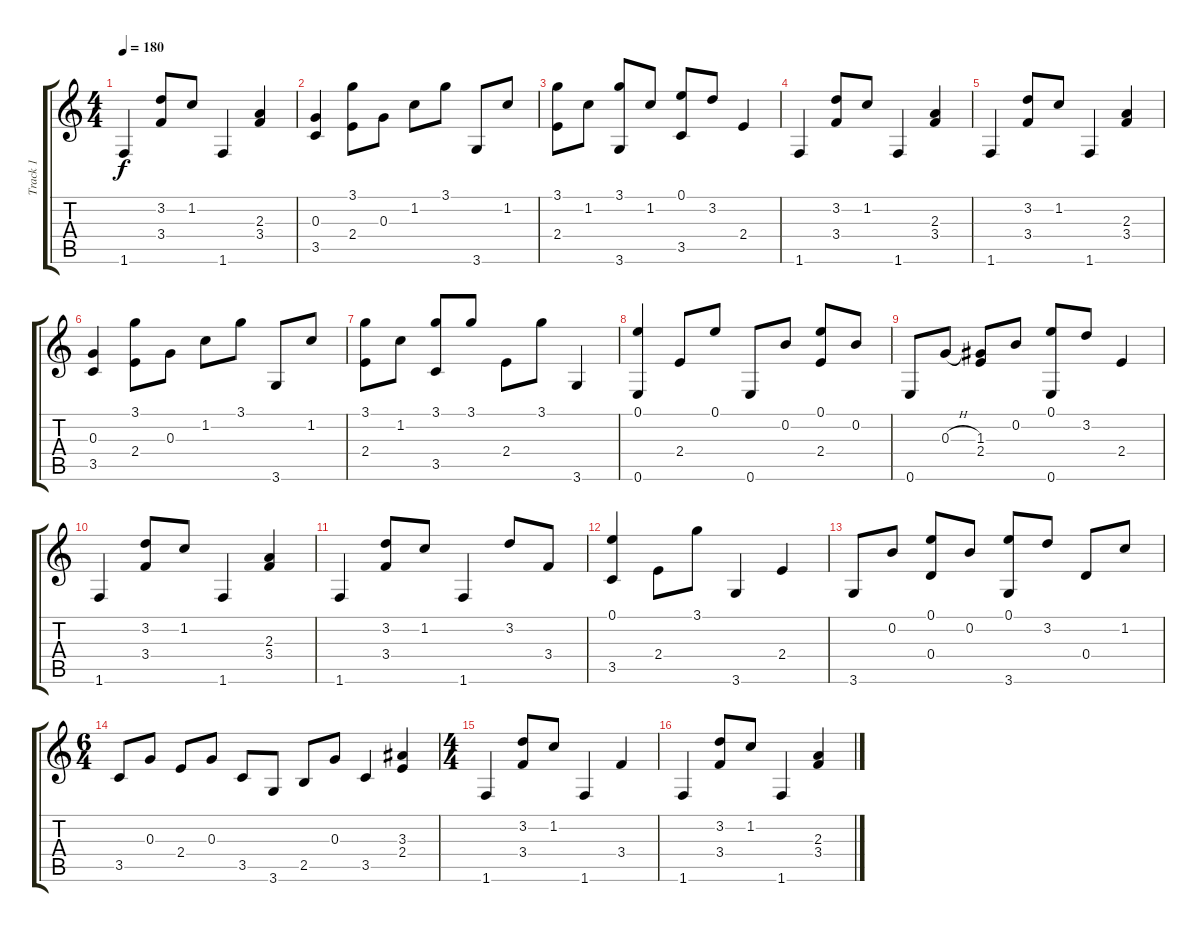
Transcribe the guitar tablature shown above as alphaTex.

\track ("Track 1" "Track 1") {instrument acousticguitarsteel}
\staff {score tabs}
\tuning (E4 B3 G3 D3 A2 E2) {hide}
\ts (4 4)
\tempo 180
\clef g2
\ks c
1.6.4{dy f} (3.2 3.4).8 1.2.8 1.6.4 (2.3 3.4).4 |
(0.3 3.5).4 (3.1 2.4).8 0.3.8 1.2.8 3.1.8 3.6.8 1.2.8 |
(3.1 2.4).8 1.2.8 (3.1 3.6).8 1.2.8 (0.1 3.5).8 3.2.8 2.4.4 |
1.6.4 (3.2 3.4).8 1.2.8 1.6.4 (2.3 3.4).4 |
1.6.4 (3.2 3.4).8 1.2.8 1.6.4 (2.3 3.4).4 |
(0.3 3.5).4 (3.1 2.4).8 0.3.8 1.2.8 3.1.8 3.6.8 1.2.8 |
(3.1 2.4).8 1.2.8 (3.1 3.5).8 3.1.8 2.4.8 3.1.8 3.6.4 |
(0.1 0.6).4 2.4.8 0.1.8 0.6.8 0.2.8 (0.1 2.4).8 0.2.8 |
0.6.8 0.3{h}.8 (1.3 2.4).8 0.2.8 (0.1 0.6).8 3.2.8 2.4.4 |
1.6.4 (3.2 3.4).8 1.2.8 1.6.4 (2.3 3.4).4 |
1.6.4 (3.2 3.4).8 1.2.8 1.6.4 3.2.8 3.4.8 |
(0.1 3.5).4 2.4.8 3.1.8 3.6.4 2.4.4 |
3.6.8 0.2.8 (0.1 0.4).8 0.2.8 (0.1 3.6).8 3.2.8 0.4.8 1.2.8 |
\ts (6 4)
3.5.8 0.3.8 2.4.8 0.3.8 3.5.8 3.6.8 2.5.8 0.3.8 3.5.4 (3.3 2.4).4 |
\ts (4 4)
1.6.4 (3.2 3.4).8 1.2.8 1.6.4 3.4.4 |
1.6.4 (3.2 3.4).8 1.2.8 1.6.4 (2.3 3.4).4
